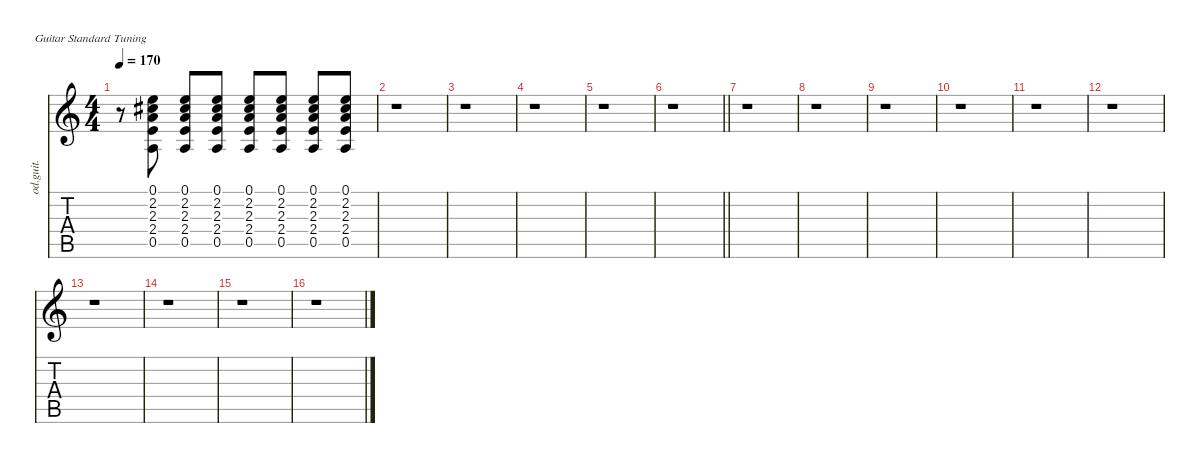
\defaultSystemsLayout 4
\hideDynamics
\bracketExtendMode nobrackets
\otherSystemsTrackNameOrientation horizontal
\track ("Lead Guitar" "od.guit.") {instrument overdrivenguitar}
\staff {score tabs}
\tuning (E4 B3 G3 D3 A2 E2)
\ts (4 4)
\tempo 170
\clef g2
\ks c
r.8{dy f beam Down} (0.1 2.2{acc #} 2.3 2.4 0.5).8{beam Up} (0.1 2.2{acc #} 2.3 2.4 0.5).8{beam Up} (0.1 2.2{acc #} 2.3 2.4 0.5).8{beam Up} (0.1 2.2{acc #} 2.3 2.4 0.5).8{beam Up} (0.1 2.2{acc #} 2.3 2.4 0.5).8{beam Up} (0.1 2.2{acc #} 2.3 2.4 0.5).8{beam Up} (0.1 2.2{acc #} 2.3 2.4 0.5).8{beam Up} |
r.1{beam Down} |
r.1{beam Down} |
r.1{beam Down} |
r.1{beam Down} |
\barLineRight lightlight
r.1{beam Down} |
r.1{beam Down} |
r.1{beam Down} |
r.1{beam Down} |
r.1{beam Down} |
r.1{beam Down} |
r.1{beam Down} |
r.1{beam Down} |
r.1{beam Down} |
r.1{beam Down} |
r.1{beam Down}
